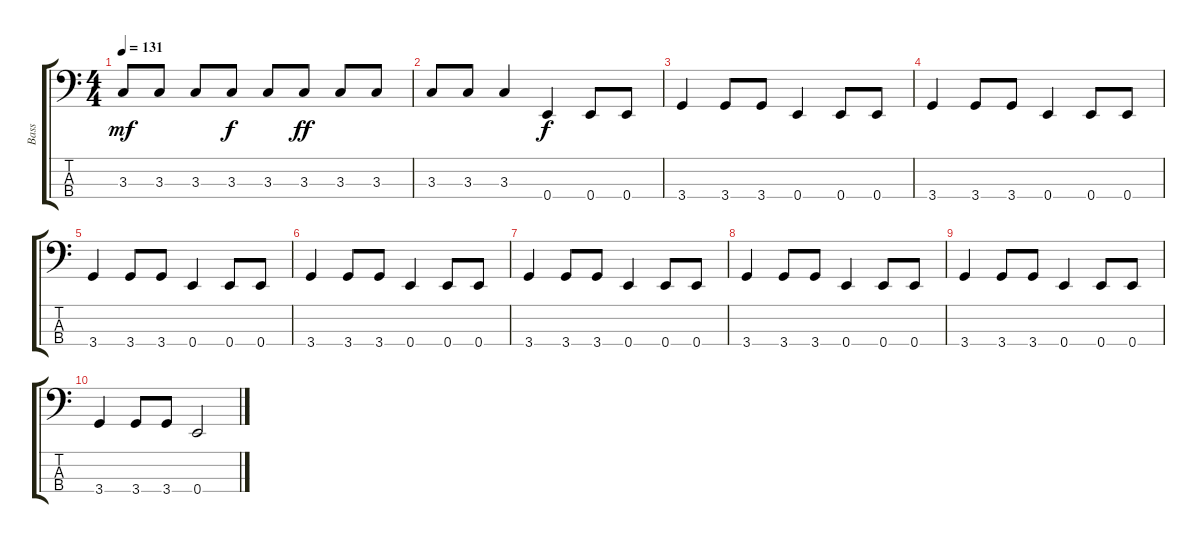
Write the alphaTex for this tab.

\track ("Bass" "Bass") {instrument electricbasspick}
\staff {score tabs}
\tuning (G2 D2 A1 E1) {hide}
\ts (4 4)
\tempo 131
\clef f4
\ks c
3.3.8{dy mf} 3.3.8 3.3.8 3.3.8{dy f} 3.3.8 3.3.8{dy ff} 3.3.8 3.3.8 |
3.3.8 3.3.8 3.3.4 0.4.4{dy f} 0.4.8 0.4.8 |
3.4.4 3.4.8 3.4.8 0.4.4 0.4.8 0.4.8 |
3.4.4 3.4.8 3.4.8 0.4.4 0.4.8 0.4.8 |
3.4.4 3.4.8 3.4.8 0.4.4 0.4.8 0.4.8 |
3.4.4 3.4.8 3.4.8 0.4.4 0.4.8 0.4.8 |
3.4.4 3.4.8 3.4.8 0.4.4 0.4.8 0.4.8 |
3.4.4 3.4.8 3.4.8 0.4.4 0.4.8 0.4.8 |
3.4.4 3.4.8 3.4.8 0.4.4 0.4.8 0.4.8 |
3.4.4 3.4.8 3.4.8 0.4.2
